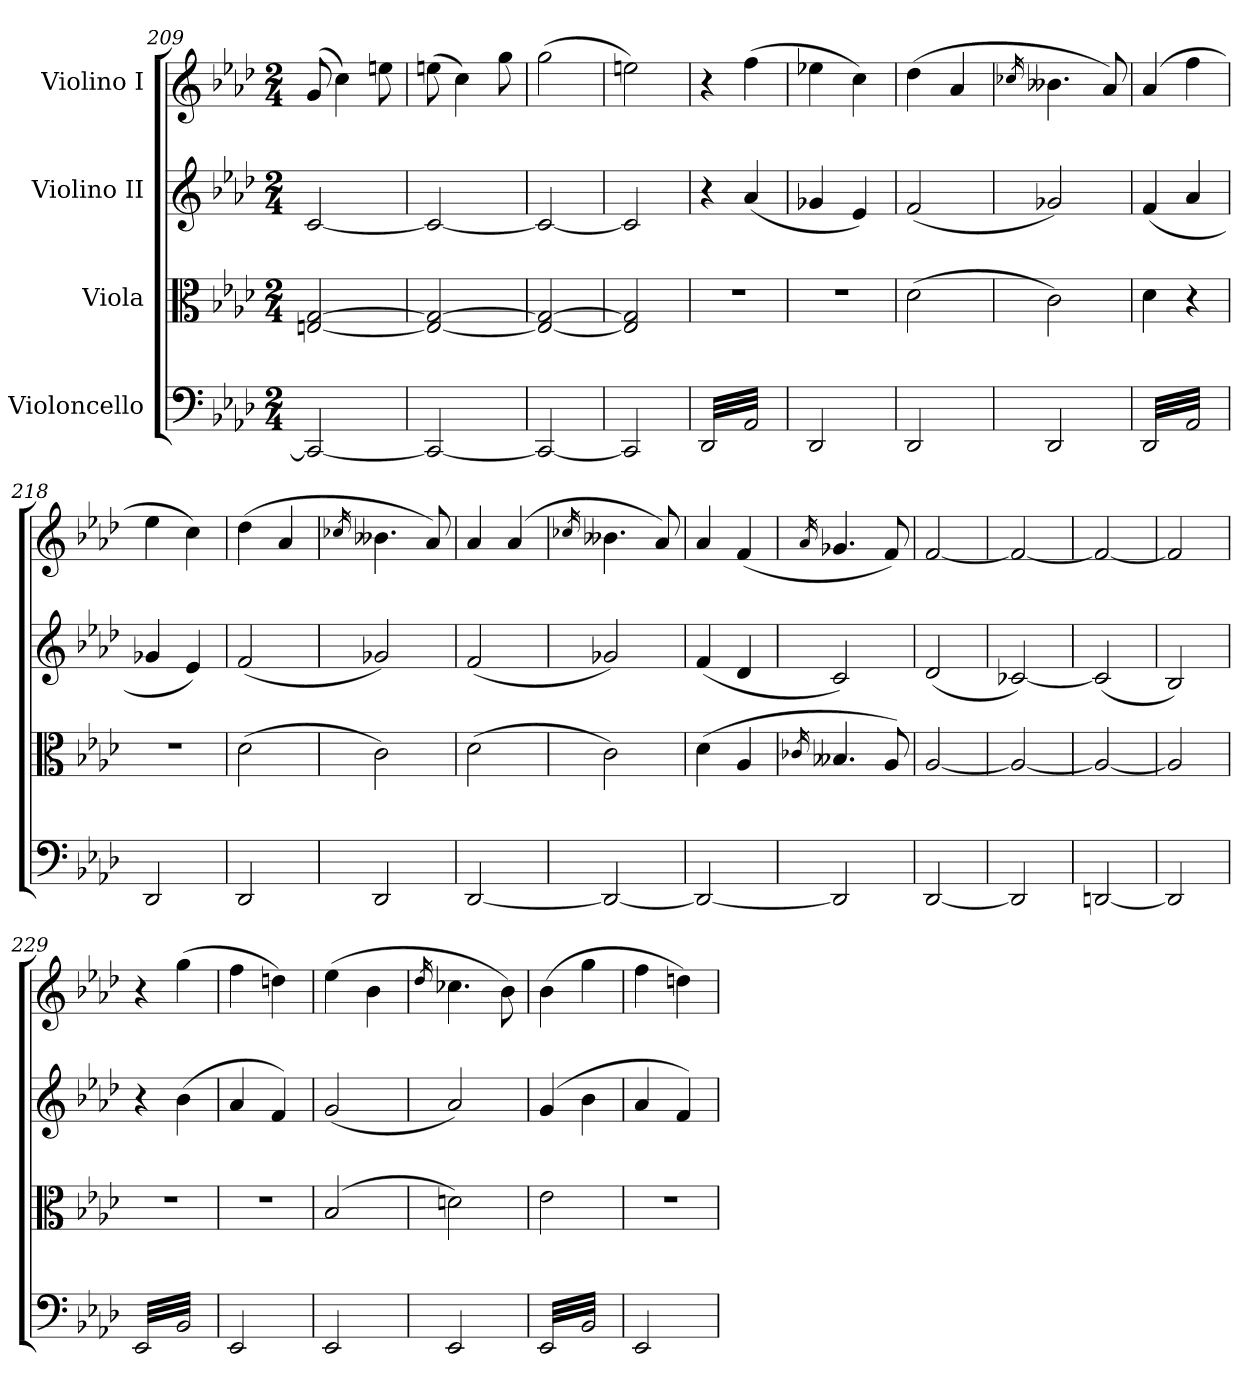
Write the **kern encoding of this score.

**kern	**kern	**kern	**kern
*part4	*part3	*part2	*part1
*staff4	*staff3	*staff2	*staff1
*I"Violoncello	*I"Viola	*I"Violino II	*I"Violino I
*clefF4	*clefC3	*clefG2	*clefG2
*k[b-e-a-d-]	*k[b-e-a-d-]	*k[b-e-a-d-]	*k[b-e-a-d-]
*M2/4	*M2/4	*M2/4	*M2/4
=209	=209	=209	=209
2CC/_	[2En/ [2G/	[2c/	(8g/
.	.	.	4cc\)
.	.	.	8een\
=210	=210	=210	=210
2CC/_	2E/_ 2G/_	2c/_	(8een\
.	.	.	4cc\)
.	.	.	8gg\
=211	=211	=211	=211
2CC/_	2E/_ 2G/_	2c/_	(2gg\
=212	=212	=212	=212
2CC/]	2E/] 2G/]	2c/]	2een\)
=213	=213	=213	=213
*tremolo	*	*	*
(32DD-/LLL	2r	4r	4r
32AA-/)	.	.	.
32DD-/	.	.	.
32AA-/)	.	.	.
32DD-/	.	.	.
32AA-/)	.	.	.
32DD-/	.	.	.
32AA-/)	.	.	.
32DD-/	.	(4a-/	(4ff\
32AA-/)	.	.	.
32DD-/	.	.	.
32AA-/)	.	.	.
32DD-/	.	.	.
32AA-/)	.	.	.
32DD-/	.	.	.
32AA-/)JJJ	.	.	.
*Xtremolo	*	*	*
=214	=214	=214	=214
2DD-/	2r	4g-X/	4ee-X\
.	.	.	.
.	.	.	.
.	.	.	.
.	.	.	.
.	.	.	.
.	.	.	.
.	.	.	.
.	.	4e-/)	4cc\)
=215	=215	=215	=215
2DD-/	(2d-\	(2f/	(4dd-\
.	.	.	4a-/
=216	=216	=216	=216
.	.	.	16qcc-X/
2DD-/	2c\)	2g-X/)	4.b--X\
.	.	.	8a-/)
=217	=217	=217	=217
*tremolo	*	*	*
(32DD-/LLL	4d-\	(4f/	(4a-/
32AA-/)	.	.	.
32DD-/	.	.	.
32AA-/)	.	.	.
32DD-/	.	.	.
32AA-/)	.	.	.
32DD-/	.	.	.
32AA-/)	.	.	.
32DD-/	4r	4a-/	4ff\
32AA-/)	.	.	.
32DD-/	.	.	.
32AA-/)	.	.	.
32DD-/	.	.	.
32AA-/)	.	.	.
32DD-/	.	.	.
32AA-/)JJJ	.	.	.
*Xtremolo	*	*	*
=218	=218	=218	=218
2DD-/	2r	4g-X/	4ee-\
.	.	.	.
.	.	.	.
.	.	.	.
.	.	.	.
.	.	.	.
.	.	.	.
.	.	.	.
.	.	4e-/)	4cc\)
=219	=219	=219	=219
2DD-/	(2d-\	(2f/	(4dd-\
.	.	.	4a-/
=220	=220	=220	=220
.	.	.	16qcc-X/
2DD-/	2c\)	2g-X/)	4.b--X\
.	.	.	8a-/)
!!LO:LB:g=z
=221	=221	=221	=221
[2DD-/	(2d-\	(2f/	4a-/
.	.	.	(4a-/
=222	=222	=222	=222
.	.	.	16qcc-X/
2DD-/_	2c\)	2g-X/)	4.b--X\
.	.	.	8a-/)
=223	=223	=223	=223
2DD-/_	(>4d-\	(4f/	4a-/
.	4A-/	4d-/	(4f/
=224	=224	=224	=224
.	16qc-X/	.	16qa-/
2DD-/]	4.B--X/	2c/)	4.g-X/
.	8A-/)	.	8f/)
=225	=225	=225	=225
[2DD-/	[2A-/	(2d-/	[2f/
=226	=226	=226	=226
2DD-/]	2A-/_	[2c-X/)	2f/_
=227	=227	=227	=227
[2DDn/	2A-/_	(2c-/]	2f/_
=228	=228	=228	=228
2DD/]	2A-/]	2B-/)	2f/]
=229	=229	=229	=229
*tremolo	*	*	*
(32EE-/LLL	2r	4r	4r
32BB-/)	.	.	.
32EE-/	.	.	.
32BB-/)	.	.	.
32EE-/	.	.	.
32BB-/)	.	.	.
32EE-/	.	.	.
32BB-/)	.	.	.
32EE-/	.	(4b-\	(4gg\
32BB-/)	.	.	.
32EE-/	.	.	.
32BB-/)	.	.	.
32EE-/	.	.	.
32BB-/)	.	.	.
32EE-/	.	.	.
32BB-/)JJJ	.	.	.
*Xtremolo	*	*	*
=230	=230	=230	=230
2EE-/	2r	4a-/	4ff\
.	.	.	.
.	.	.	.
.	.	.	.
.	.	.	.
.	.	.	.
.	.	.	.
.	.	.	.
.	.	4f/)	4ddn\)
=231	=231	=231	=231
2EE-/	(2B-/	(2g/	(4ee-\
.	.	.	4b-\
=232	=232	=232	=232
.	.	.	16qdd-/
2EE-/	2dn\)	2a-/)	4.cc-X\
.	.	.	8b-\)
=233	=233	=233	=233
*tremolo	*	*	*
(32EE-/LLL	2e-\	(4g/	(4b-\
32BB-/)	.	.	.
32EE-/	.	.	.
32BB-/)	.	.	.
32EE-/	.	.	.
32BB-/)	.	.	.
32EE-/	.	.	.
32BB-/)	.	.	.
32EE-/	.	4b-\	4gg\
32BB-/)	.	.	.
32EE-/	.	.	.
32BB-/)	.	.	.
32EE-/	.	.	.
32BB-/)	.	.	.
32EE-/	.	.	.
32BB-/)JJJ	.	.	.
*Xtremolo	*	*	*
=234	=234	=234	=234
2EE-/	2r	4a-/	4ff\
.	.	.	.
.	.	.	.
.	.	.	.
.	.	.	.
.	.	.	.
.	.	.	.
.	.	.	.
.	.	4f/)	4ddn\)
=	=	=	=
*-	*-	*-	*-
